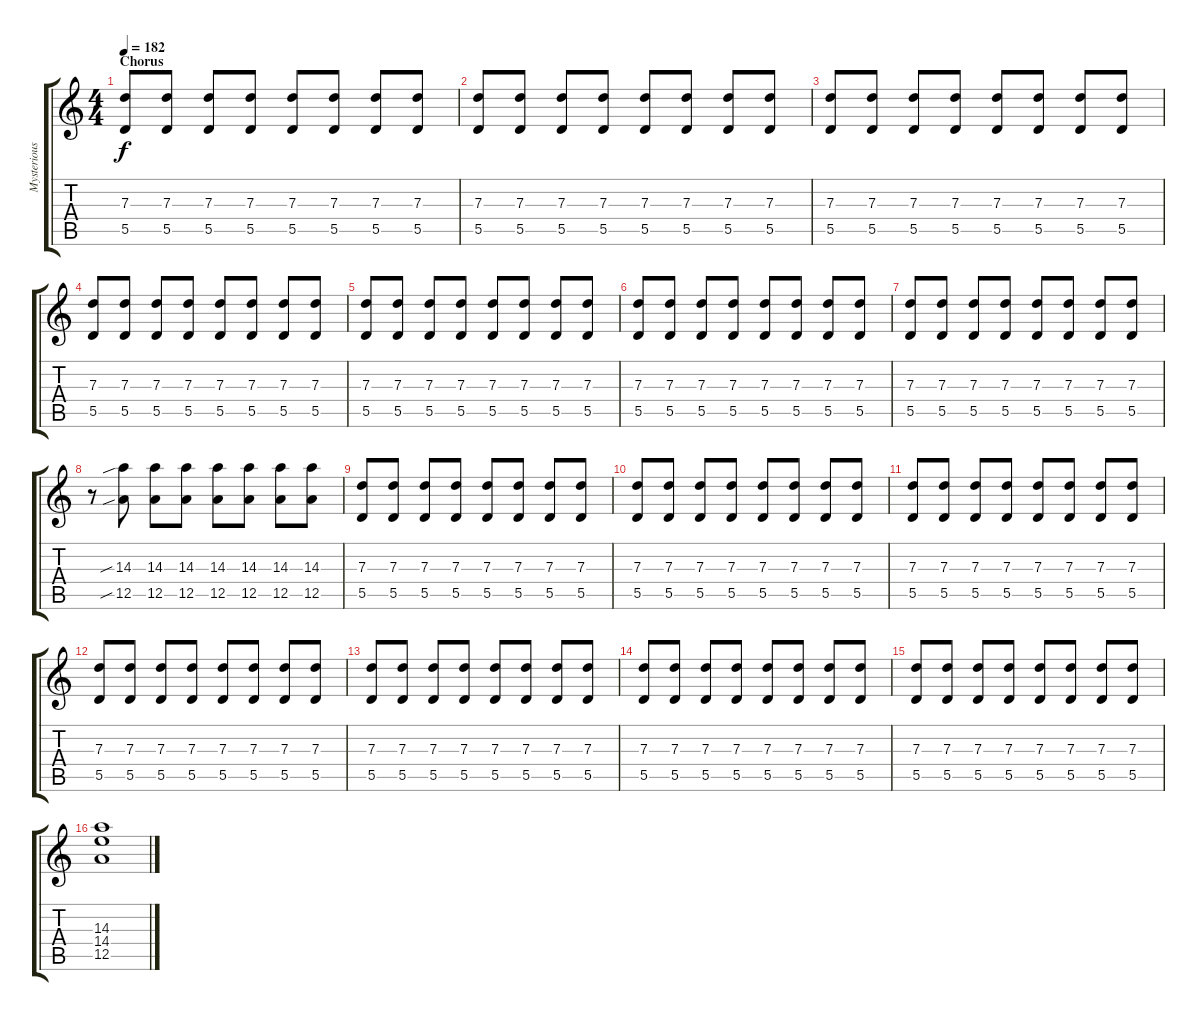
\track ("Mysterious Kyu" "Mysterious") {instrument electricguitarclean}
\staff {score tabs}
\tuning (E4 B3 G3 D3 A2 E2) {hide}
\ts (4 4)
\section ("" "Chorus")
\tempo 182
\clef g2
\ks c
(7.3 5.5).8{dy f} (7.3 5.5).8 (7.3 5.5).8 (7.3 5.5).8 (7.3 5.5).8 (7.3 5.5).8 (7.3 5.5).8 (7.3 5.5).8 |
(7.3 5.5).8 (7.3 5.5).8 (7.3 5.5).8 (7.3 5.5).8 (7.3 5.5).8 (7.3 5.5).8 (7.3 5.5).8 (7.3 5.5).8 |
(7.3 5.5).8 (7.3 5.5).8 (7.3 5.5).8 (7.3 5.5).8 (7.3 5.5).8 (7.3 5.5).8 (7.3 5.5).8 (7.3 5.5).8 |
(7.3 5.5).8 (7.3 5.5).8 (7.3 5.5).8 (7.3 5.5).8 (7.3 5.5).8 (7.3 5.5).8 (7.3 5.5).8 (7.3 5.5).8 |
(7.3 5.5).8 (7.3 5.5).8 (7.3 5.5).8 (7.3 5.5).8 (7.3 5.5).8 (7.3 5.5).8 (7.3 5.5).8 (7.3 5.5).8 |
(7.3 5.5).8 (7.3 5.5).8 (7.3 5.5).8 (7.3 5.5).8 (7.3 5.5).8 (7.3 5.5).8 (7.3 5.5).8 (7.3 5.5).8 |
(7.3 5.5).8 (7.3 5.5).8 (7.3 5.5).8 (7.3 5.5).8 (7.3 5.5).8 (7.3 5.5).8 (7.3 5.5).8 (7.3 5.5).8 |
r.8 (14.3{sib} 12.5{sib}).8 (14.3 12.5).8 (14.3 12.5).8 (14.3 12.5).8 (14.3 12.5).8 (14.3 12.5).8 (14.3 12.5).8 |
(7.3 5.5).8 (7.3 5.5).8 (7.3 5.5).8 (7.3 5.5).8 (7.3 5.5).8 (7.3 5.5).8 (7.3 5.5).8 (7.3 5.5).8 |
(7.3 5.5).8 (7.3 5.5).8 (7.3 5.5).8 (7.3 5.5).8 (7.3 5.5).8 (7.3 5.5).8 (7.3 5.5).8 (7.3 5.5).8 |
(7.3 5.5).8 (7.3 5.5).8 (7.3 5.5).8 (7.3 5.5).8 (7.3 5.5).8 (7.3 5.5).8 (7.3 5.5).8 (7.3 5.5).8 |
(7.3 5.5).8 (7.3 5.5).8 (7.3 5.5).8 (7.3 5.5).8 (7.3 5.5).8 (7.3 5.5).8 (7.3 5.5).8 (7.3 5.5).8 |
(7.3 5.5).8 (7.3 5.5).8 (7.3 5.5).8 (7.3 5.5).8 (7.3 5.5).8 (7.3 5.5).8 (7.3 5.5).8 (7.3 5.5).8 |
(7.3 5.5).8 (7.3 5.5).8 (7.3 5.5).8 (7.3 5.5).8 (7.3 5.5).8 (7.3 5.5).8 (7.3 5.5).8 (7.3 5.5).8 |
(7.3 5.5).8 (7.3 5.5).8 (7.3 5.5).8 (7.3 5.5).8 (7.3 5.5).8 (7.3 5.5).8 (7.3 5.5).8 (7.3 5.5).8 |
(14.3 14.4 12.5).1
